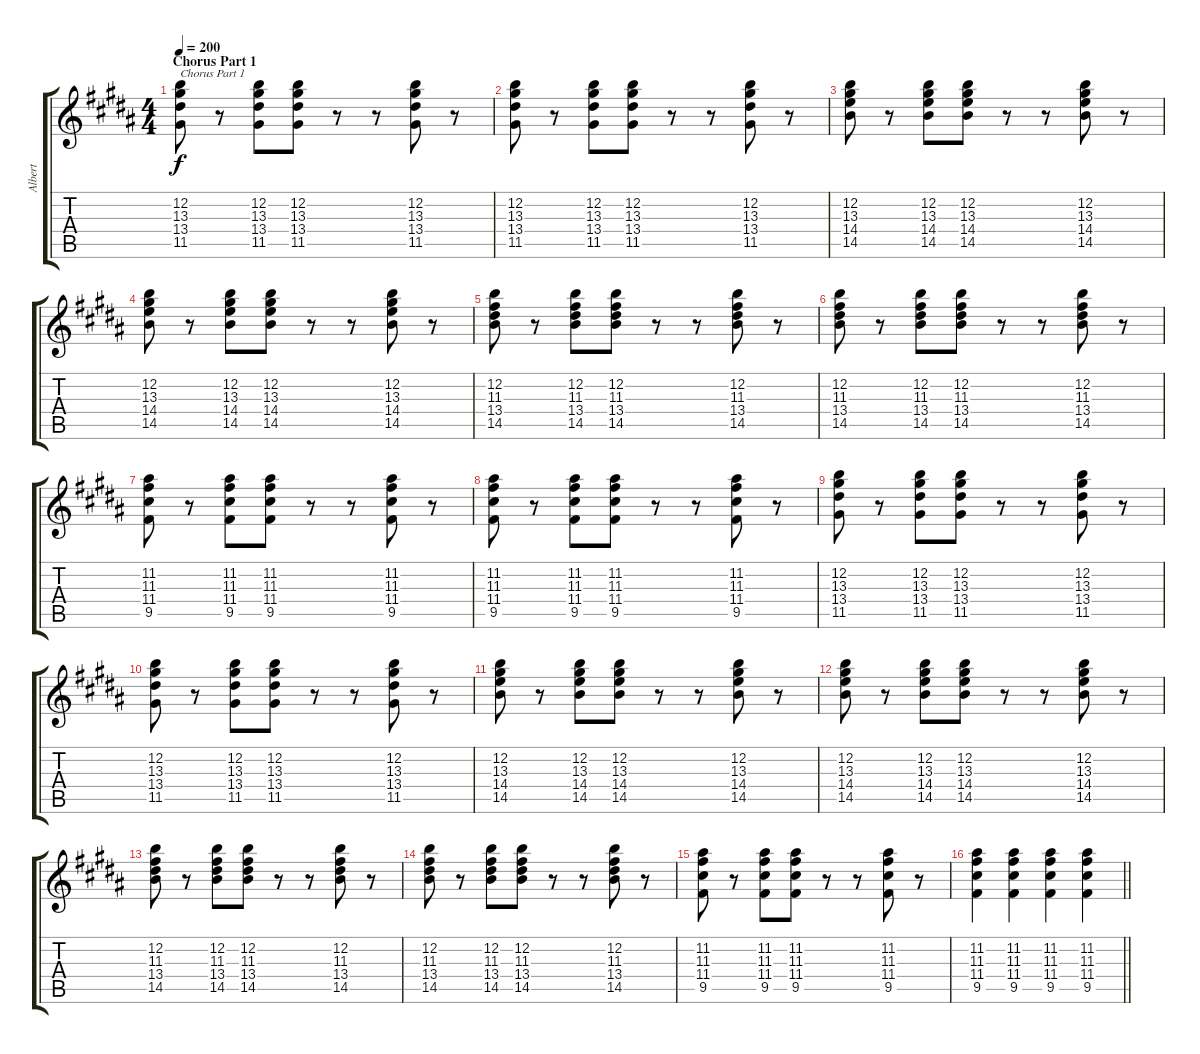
\track ("Albert" "Albert") {instrument electricguitarjazz}
\staff {score tabs}
\tuning (E4 B3 G3 D3 A2 E2) {hide}
\ts (4 4)
\section ("" "Chorus Part 1")
\tempo 200
\clef g2
\ks b
(12.2 13.3 13.4 11.5).8{txt "Chorus Part 1" dy f} r.8 (12.2 13.3 13.4 11.5).8 (12.2 13.3 13.4 11.5).8 r.8 r.8 (12.2 13.3 13.4 11.5).8 r.8 |
(12.2 13.3 13.4 11.5).8 r.8 (12.2 13.3 13.4 11.5).8 (12.2 13.3 13.4 11.5).8 r.8 r.8 (12.2 13.3 13.4 11.5).8 r.8 |
(12.2 13.3 14.4 14.5).8 r.8 (12.2 13.3 14.4 14.5).8 (12.2 13.3 14.4 14.5).8 r.8 r.8 (12.2 13.3 14.4 14.5).8 r.8 |
(12.2 13.3 14.4 14.5).8 r.8 (12.2 13.3 14.4 14.5).8 (12.2 13.3 14.4 14.5).8 r.8 r.8 (12.2 13.3 14.4 14.5).8 r.8 |
(12.2 11.3 13.4 14.5).8 r.8 (12.2 11.3 13.4 14.5).8 (12.2 11.3 13.4 14.5).8 r.8 r.8 (12.2 11.3 13.4 14.5).8 r.8 |
(12.2 11.3 13.4 14.5).8 r.8 (12.2 11.3 13.4 14.5).8 (12.2 11.3 13.4 14.5).8 r.8 r.8 (12.2 11.3 13.4 14.5).8 r.8 |
(11.2 11.3 11.4 9.5).8 r.8 (11.2 11.3 11.4 9.5).8 (11.2 11.3 11.4 9.5).8 r.8 r.8 (11.2 11.3 11.4 9.5).8 r.8 |
(11.2 11.3 11.4 9.5).8 r.8 (11.2 11.3 11.4 9.5).8 (11.2 11.3 11.4 9.5).8 r.8 r.8 (11.2 11.3 11.4 9.5).8 r.8 |
(12.2 13.3 13.4 11.5).8 r.8 (12.2 13.3 13.4 11.5).8 (12.2 13.3 13.4 11.5).8 r.8 r.8 (12.2 13.3 13.4 11.5).8 r.8 |
(12.2 13.3 13.4 11.5).8 r.8 (12.2 13.3 13.4 11.5).8 (12.2 13.3 13.4 11.5).8 r.8 r.8 (12.2 13.3 13.4 11.5).8 r.8 |
(12.2 13.3 14.4 14.5).8 r.8 (12.2 13.3 14.4 14.5).8 (12.2 13.3 14.4 14.5).8 r.8 r.8 (12.2 13.3 14.4 14.5).8 r.8 |
(12.2 13.3 14.4 14.5).8 r.8 (12.2 13.3 14.4 14.5).8 (12.2 13.3 14.4 14.5).8 r.8 r.8 (12.2 13.3 14.4 14.5).8 r.8 |
(12.2 11.3 13.4 14.5).8 r.8 (12.2 11.3 13.4 14.5).8 (12.2 11.3 13.4 14.5).8 r.8 r.8 (12.2 11.3 13.4 14.5).8 r.8 |
(12.2 11.3 13.4 14.5).8 r.8 (12.2 11.3 13.4 14.5).8 (12.2 11.3 13.4 14.5).8 r.8 r.8 (12.2 11.3 13.4 14.5).8 r.8 |
(11.2 11.3 11.4 9.5).8 r.8 (11.2 11.3 11.4 9.5).8 (11.2 11.3 11.4 9.5).8 r.8 r.8 (11.2 11.3 11.4 9.5).8 r.8 |
\barLineRight lightlight
(11.2 11.3 11.4 9.5).4 (11.2 11.3 11.4 9.5).4 (11.2 11.3 11.4 9.5).4 (11.2 11.3 11.4 9.5).4
